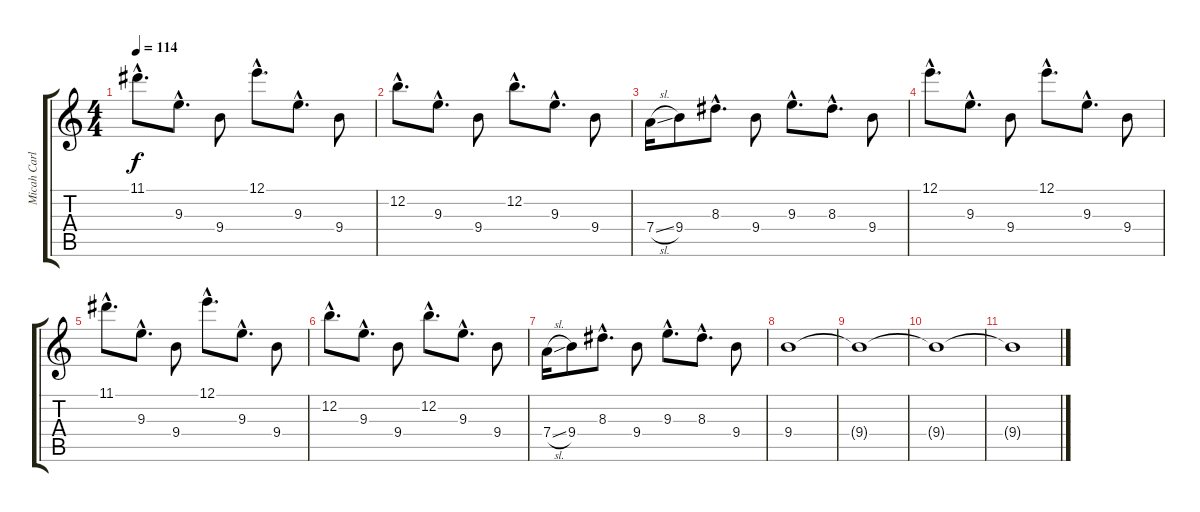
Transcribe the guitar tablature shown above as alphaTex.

\track ("Micah Carli (Guitar)" "Micah Carl") {instrument electricguitarjazz}
\staff {score tabs}
\tuning (E4 B3 G3 D3 A2 E2) {hide}
\ts (4 4)
\tempo 114
\clef g2
\ks c
11.1{hac}.8{d dy f} 9.3{hac}.8{d} 9.4.8 12.1{hac}.8{d} 9.3{hac}.8{d} 9.4.8 |
12.2{hac}.8{d} 9.3{hac}.8{d} 9.4.8 12.2{hac}.8{d} 9.3{hac}.8{d} 9.4.8 |
7.4{sl}.16 9.4.8 8.3{hac}.8{d} 9.4.8 9.3{hac}.8{d} 8.3{hac}.8{d} 9.4.8 |
12.1{hac}.8{d} 9.3{hac}.8{d} 9.4.8 12.1{hac}.8{d} 9.3{hac}.8{d} 9.4.8 |
11.1{hac}.8{d} 9.3{hac}.8{d} 9.4.8 12.1{hac}.8{d} 9.3{hac}.8{d} 9.4.8 |
12.2{hac}.8{d} 9.3{hac}.8{d} 9.4.8 12.2{hac}.8{d} 9.3{hac}.8{d} 9.4.8 |
7.4{sl}.16 9.4.8 8.3{hac}.8{d} 9.4.8 9.3{hac}.8{d} 8.3{hac}.8{d} 9.4.8 |
9.4.1{volume 0} |
9.4{t}.1 |
9.4{t}.1 |
9.4{t}.1
